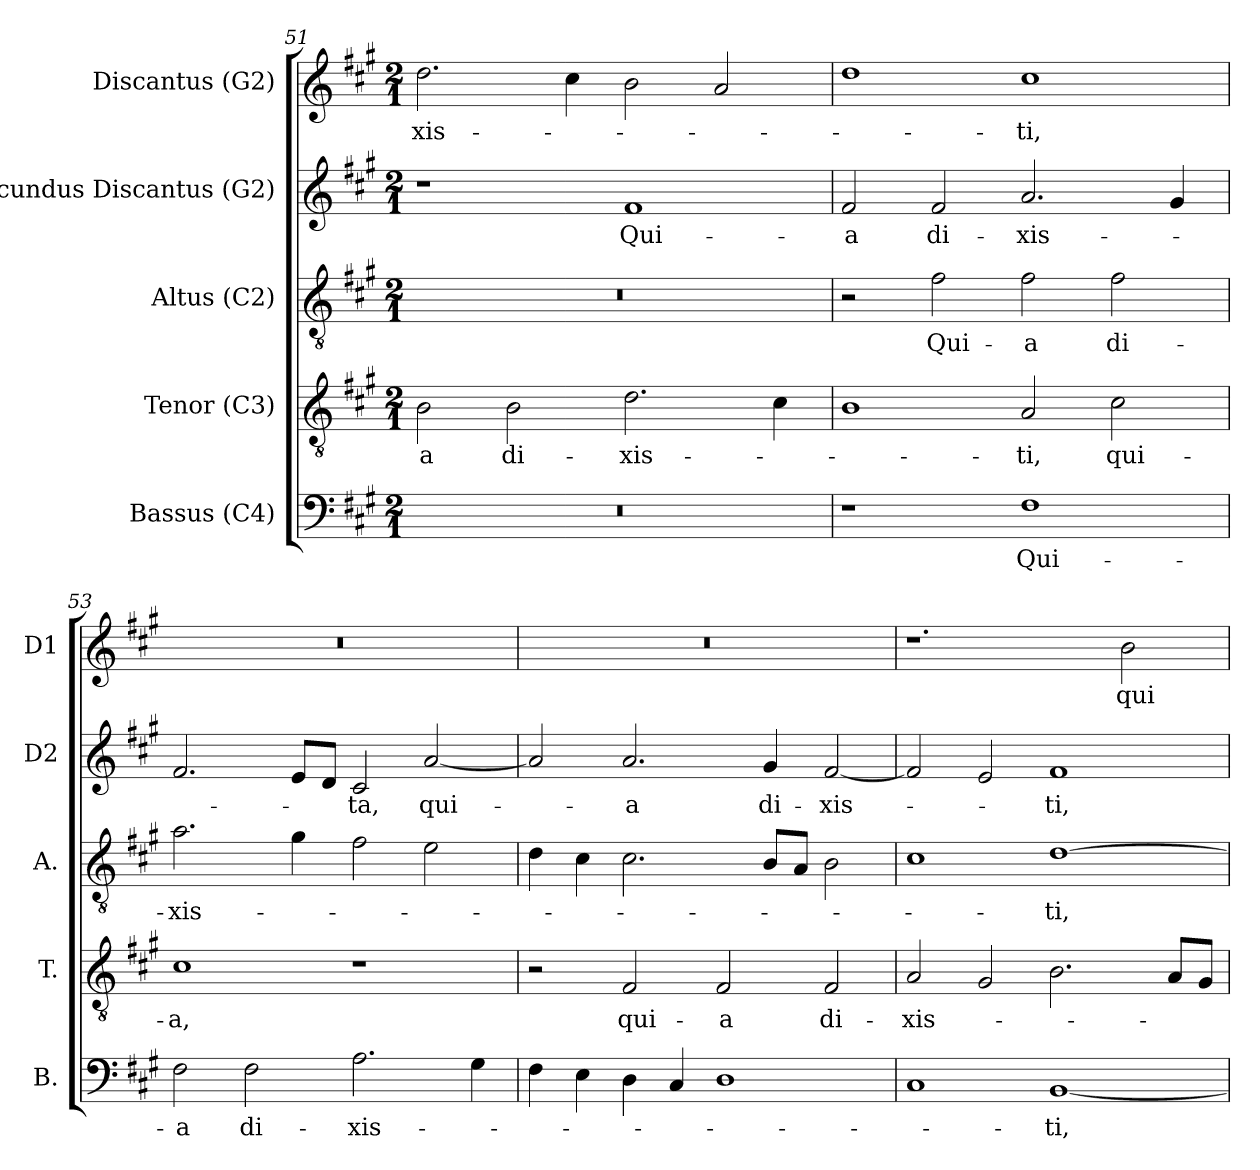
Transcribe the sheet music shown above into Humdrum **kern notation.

**kern	**text	**kern	**text	**kern	**text	**kern	**text	**kern	**text
*part5	*part5	*part4	*part4	*part3	*part3	*part2	*part2	*part1	*part1
*staff5	*staff5	*staff4	*staff4	*staff3	*staff3	*staff2	*staff2	*staff1	*staff1
*I"Bassus (C4)	*	*I"Tenor (C3)	*	*I"Altus (C2)	*	*I"Secundus Discantus (G2)	*	*I"Discantus (G2)	*
*I'B.	*	*I'T.	*	*I'A.	*	*I'D2	*	*I'D1	*
*clefF4	*	*clefGv2	*	*clefGv2	*	*clefG2	*	*clefG2	*
*	*	*ITrd7c12	*	*ITrd7c12	*	*	*	*	*
*k[f#c#g#]	*	*k[f#c#g#]	*	*k[f#c#g#]	*	*k[f#c#g#]	*	*k[f#c#g#]	*
*A:	*	*A:	*	*A:	*	*A:	*	*A:	*
*M2/1	*	*M2/1	*	*M2/1	*	*M2/1	*	*M2/1	*
=51	=51	=51	=51	=51	=51	=51	=51	=51	=51
!LO:N:vis=1	!	!	!	!	!	!	!	!	!
!	!	!	!LO:LY:b:color=#000000	!LO:N:vis=1	!	!	!	!	!
!	!	!	!	!	!	!	!	!	!LO:LY:b:color=#000000
0r	.	2BBi\	-a	0r	.	1r	.	2.ddi\	-xis-
!	!	!	!LO:LY:b:color=#000000	!	!	!	!	!	!
.	.	2BBi\	di-	.	.	.	.	.	.
.	.	.	.	.	.	.	.	4cc#i\	.
!	!	!	!LO:LY:b:color=#000000	!	!	!	!	!	!
!	!	!	!	!	!	!	!LO:LY:b:color=#000000	!	!
.	.	2.Di\	-xis-	.	.	1f#i	Qui-	2bi\	.
.	.	.	.	.	.	.	.	2ai/	.
.	.	4C#i\	.	.	.	.	.	.	.
=52	=52	=52	=52	=52	=52	=52	=52	=52	=52
!	!	!	!	!	!	!	!LO:LY:b:color=#000000	!	!
1r	.	1BBi	.	2r	.	2f#i/	-a	1ddi	.
!	!	!	!	!	!LO:LY:b:color=#000000	!	!	!	!
!	!	!	!	!	!	!	!LO:LY:b:color=#000000	!	!
.	.	.	.	2F#i\	Qui-	2f#i/	di-	.	.
!	!LO:LY:b:color=#000000	!	!	!	!	!	!	!	!
!	!	!	!LO:LY:b:color=#000000	!	!	!	!	!	!
!	!	!	!	!	!LO:LY:b:color=#000000	!	!	!	!
!	!	!	!	!	!	!	!LO:LY:b:color=#000000	!	!
!	!	!	!	!	!	!	!	!	!LO:LY:b:color=#000000
1F#i	Qui-	2AAi/	-ti,	2F#i\	-a	2.ai/	-xis-	1cc#i	-ti,
!	!	!	!LO:LY:b:color=#000000	!	!	!	!	!	!
!	!	!	!	!	!LO:LY:b:color=#000000	!	!	!	!
.	.	2C#i\	qui-	2F#i\	di-	.	.	.	.
.	.	.	.	.	.	4g#i/	.	.	.
=53	=53	=53	=53	=53	=53	=53	=53	=53	=53
!	!LO:LY:b:color=#000000	!	!	!	!	!	!	!	!
!	!	!	!LO:LY:b:color=#000000	!	!	!	!	!	!
!	!	!	!	!	!LO:LY:b:color=#000000	!	!	!LO:N:vis=1	!
2F#i\	-a	1C#i	-a,	2.Ai\	-xis-	2.f#i/	.	0r	.
!	!LO:LY:b:color=#000000	!	!	!	!	!	!	!	!
2F#i\	di-	.	.	.	.	.	.	.	.
.	.	.	.	4G#i\	.	8ei/L	.	.	.
.	.	.	.	.	.	8di/J	.	.	.
!	!LO:LY:b:color=#000000	!	!	!	!	!	!	!	!
!	!	!	!	!	!	!	!LO:LY:b:color=#000000	!	!
2.Ai\	-xis-	1r	.	2F#i\	.	2c#i/	-ta,	.	.
!	!	!	!	!	!	!	!LO:LY:b:color=#000000	!	!
.	.	.	.	2Ei\	.	[2ai/	qui-	.	.
4G#i\	.	.	.	.	.	.	.	.	.
!!LO:LB:g=z
=54	=54	=54	=54	=54	=54	=54	=54	=54	=54
!	!	!	!	!	!	!	!	!LO:N:vis=1	!
4F#i\	.	2r	.	4Di\	.	2ai/]	.	0r	.
4Ei\	.	.	.	4C#i\	.	.	.	.	.
!	!	!	!LO:LY:b:color=#000000	!	!	!	!	!	!
!	!	!	!	!	!	!	!LO:LY:b:color=#000000	!	!
4Di\	.	2FF#i/	qui-	2.C#i\	.	2.ai/	-a	.	.
4C#i/	.	.	.	.	.	.	.	.	.
!	!	!	!LO:LY:b:color=#000000	!	!	!	!	!	!
1Di	.	2FF#i/	-a	.	.	.	.	.	.
!	!	!	!	!	!	!	!LO:LY:b:color=#000000	!	!
.	.	.	.	8BBi/L	.	4g#i/	di-	.	.
.	.	.	.	8AAi/J	.	.	.	.	.
!	!	!	!LO:LY:b:color=#000000	!	!	!	!	!	!
!	!	!	!	!	!	!	!LO:LY:b:color=#000000	!	!
.	.	2FF#i/	di-	2BBi\	.	[2f#i/	-xis-	.	.
=55	=55	=55	=55	=55	=55	=55	=55	=55	=55
!	!	!	!LO:LY:b:color=#000000	!	!	!	!	!	!
1C#i	.	2AAi/	-xis-	1C#i	.	2f#i/]	.	1.r	.
.	.	2GG#i/	.	.	.	2ei/	.	.	.
!	!LO:LY:b:color=#000000	!	!	!	!	!	!	!	!
!	!	!	!	!	!LO:LY:b:color=#000000	!	!	!	!
!	!	!	!	!	!	!	!LO:LY:b:color=#000000	!	!
[1BBi	-ti,	2.BBi\	.	[1Di	-ti,	1f#i	-ti,	.	.
!	!	!	!	!	!	!	!	!	!LO:LY:b:color=#000000
.	.	.	.	.	.	.	.	2bi\	qui-
.	.	8AAi/L	.	.	.	.	.	.	.
.	.	8GG#i/J	.	.	.	.	.	.	.
=	=	=	=	=	=	=	=	=	=
*-	*-	*-	*-	*-	*-	*-	*-	*-	*-
